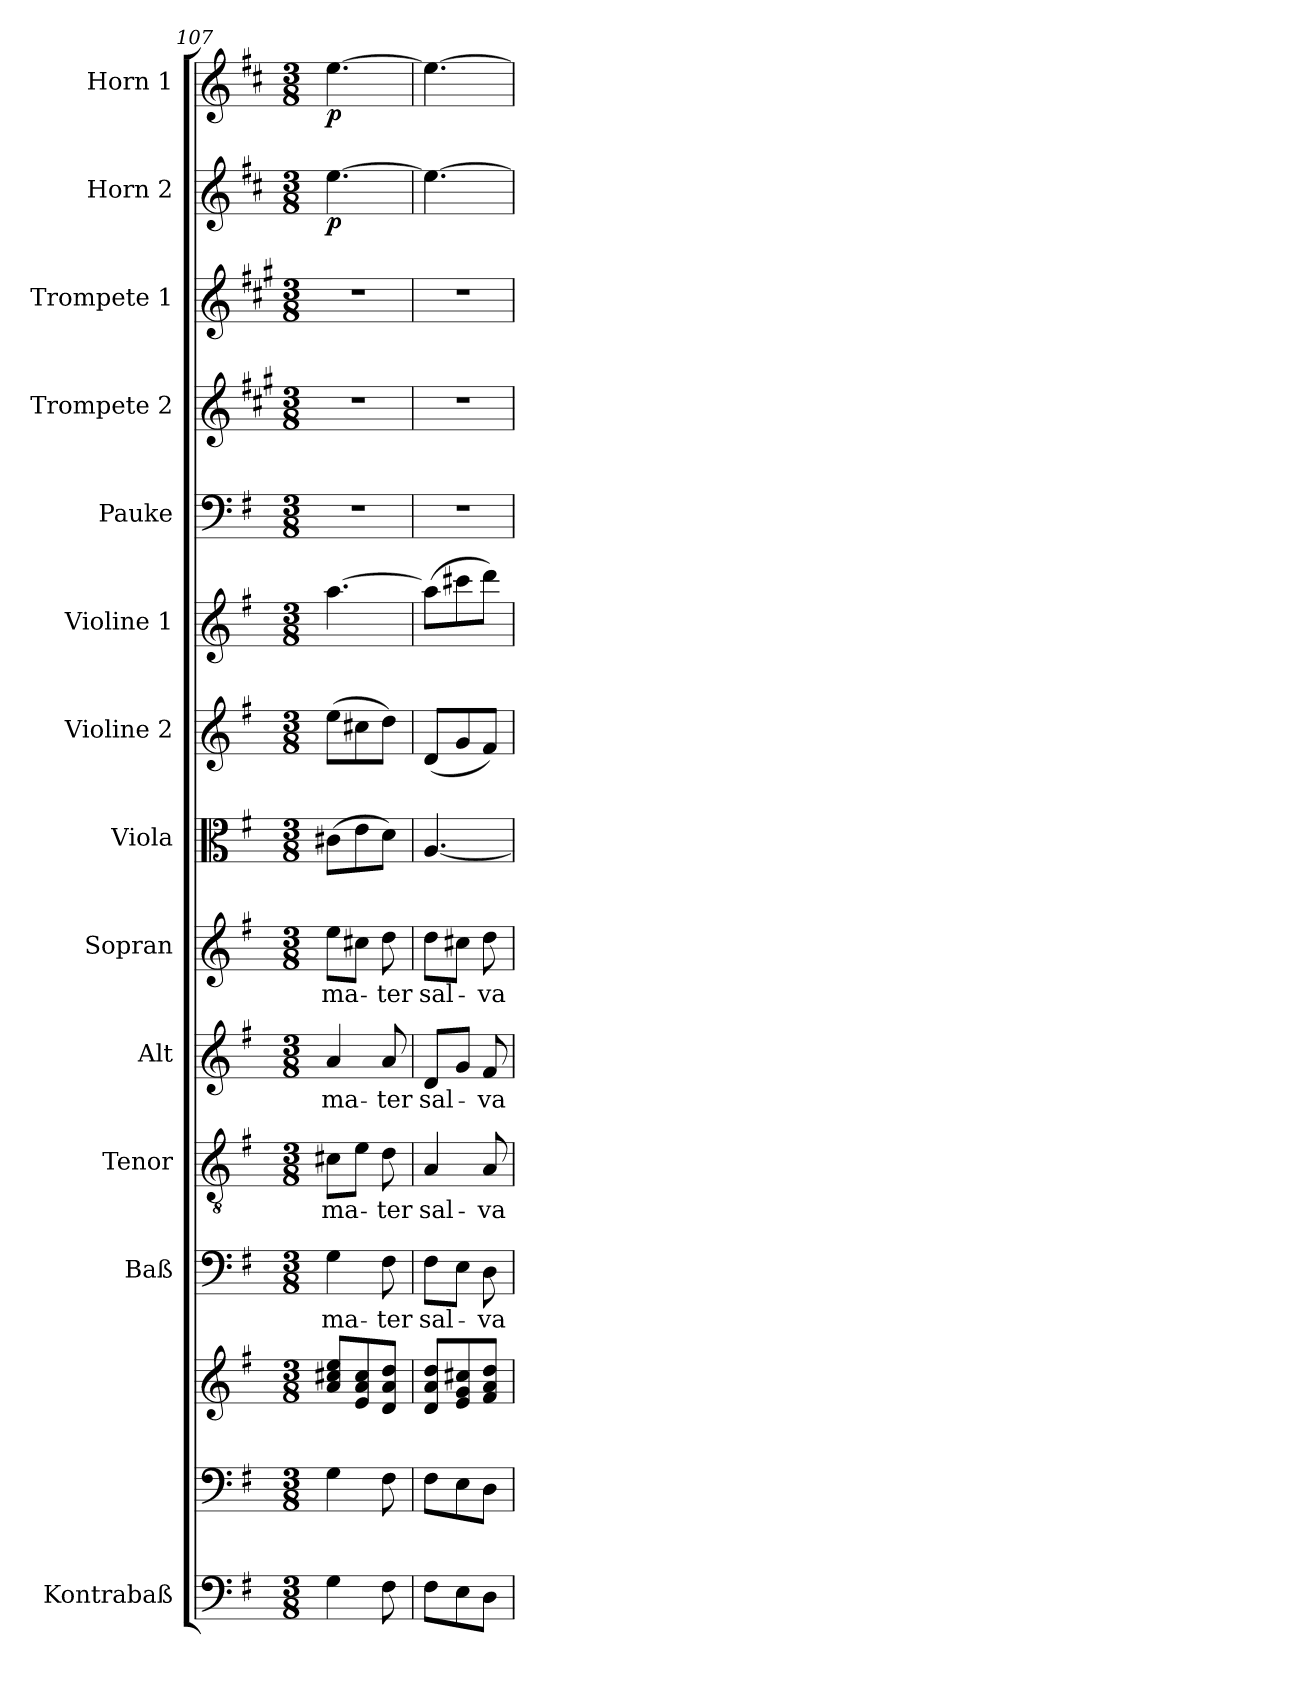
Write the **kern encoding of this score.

**kern	**kern	**kern	**kern	**text	**kern	**text	**kern	**text	**kern	**text	**kern	**kern	**kern	**kern	**kern	**kern	**kern	**dynam	**kern	**dynam
*part14	*part13	*part13	*part12	*part12	*part11	*part11	*part10	*part10	*part9	*part9	*part8	*part7	*part6	*part5	*part4	*part3	*part2	*part2	*part1	*part1
*staff15	*staff14	*staff13	*staff12	*staff12	*staff11	*staff11	*staff10	*staff10	*staff9	*staff9	*staff8	*staff7	*staff6	*staff5	*staff4	*staff3	*staff2	*staff2	*staff1	*staff1
*I"Kontrabaß	*	*	*I"Baß	*	*I"Tenor	*	*I"Alt	*	*I"Sopran	*	*I"Viola	*I"Violine 2	*I"Violine 1	*I"Pauke	*I"Trompete 2	*I"Trompete 1	*I"Horn 2	*	*I"Horn 1	*
*I'Kb.	*	*	*	*	*	*	*	*	*	*	*I'Vla.	*I'Vl. 2	*I'Vl. 1	*	*I'Tr. 2	*I'Tr. 1	*I'Hr. 2	*	*I'Hr. 1	*
*clefF4	*clefF4	*clefG2	*clefF4	*	*clefGv2	*	*clefG2	*	*clefG2	*	*clefC3	*clefG2	*clefG2	*clefF4	*clefG2	*clefG2	*clefG2	*	*clefG2	*
*ITrd7c12	*	*	*	*	*	*	*	*	*	*	*	*	*	*	*ITrd1c2	*ITrd1c2	*ITrd4c7	*	*ITrd4c7	*
*k[f#]	*k[f#]	*k[f#]	*k[f#]	*	*k[f#]	*	*k[f#]	*	*k[f#]	*	*k[f#]	*k[f#]	*k[f#]	*k[f#]	*k[f#]	*k[f#]	*k[f#]	*	*k[f#]	*
*G:	*G:	*G:	*G:	*	*G:	*	*G:	*	*G:	*	*G:	*G:	*G:	*G:	*G:	*G:	*G:	*	*G:	*
*M3/8	*M3/8	*M3/8	*M3/8	*	*M3/8	*	*M3/8	*	*M3/8	*	*M3/8	*M3/8	*M3/8	*M3/8	*M3/8	*M3/8	*M3/8	*	*M3/8	*
=107	=107	=107	=107	=107	=107	=107	=107	=107	=107	=107	=107	=107	=107	=107	=107	=107	=107	=107	=107	=107
!	!	!	!	!LO:LY:b	!	!LO:LY:b	!	!LO:LY:b	!	!LO:LY:b	!	!	!	!	!	!	!	!LO:DY:b	!	!LO:DY:b
4GG\	4G\	8a/ 8cc#X/ 8ee/L	4G\	ma-	8c#X\L	ma-	4a/	ma-	8ee\L	ma-	(>8c#X\L	(>8ee\L	[4.aa\	4.r	4.r	4.r	[4.a\	p	[4.a\	p
.	.	8e/ 8a/ 8cc#/	.	.	8e\J	.	.	.	8cc#X\J	.	8e\	8cc#X\	.	.	.	.	.	.	.	.
!	!	!	!	!LO:LY:b	!	!LO:LY:b	!	!LO:LY:b	!	!LO:LY:b	!	!	!	!	!	!	!	!	!	!
8FF#\	8F#\	8d/ 8a/ 8dd/J	8F#\	-ter	8d\	-ter	8a/	-ter	8dd\	-ter	8d\J)	8dd\J)	.	.	.	.	.	.	.	.
=108	=108	=108	=108	=108	=108	=108	=108	=108	=108	=108	=108	=108	=108	=108	=108	=108	=108	=108	=108	=108
!	!	!	!	!LO:LY:b	!	!LO:LY:b	!	!LO:LY:b	!	!LO:LY:b	!	!	!	!	!	!	!	!	!	!
8FF#\L	8F#\L	8d/ 8a/ 8dd/L	8F#\L	sal-	4A/	sal-	8d/L	sal-	8dd\L	sal-	[4.A/	(<8d/L	(>8aa\L]	4.r	4.r	4.r	4.a\_	.	4.a\_	.
8EE\	8E\	8e/ 8g/ 8cc#X/	8E\J	.	.	.	8g/J	.	8cc#X\J	.	.	8g/	8ccc#X\	.	.	.	.	.	.	.
!	!	!	!	!LO:LY:b	!	!LO:LY:b	!	!LO:LY:b	!	!LO:LY:b	!	!	!	!	!	!	!	!	!	!
8DD\J	8D\J	8f#/ 8a/ 8dd/J	8D\	-va-	8A/	-va-	8f#/	-va-	8dd\	-va-	.	8f#/J)	8ddd\J)	.	.	.	.	.	.	.
=	=	=	=	=	=	=	=	=	=	=	=	=	=	=	=	=	=	=	=	=
*-	*-	*-	*-	*-	*-	*-	*-	*-	*-	*-	*-	*-	*-	*-	*-	*-	*-	*-	*-	*-
